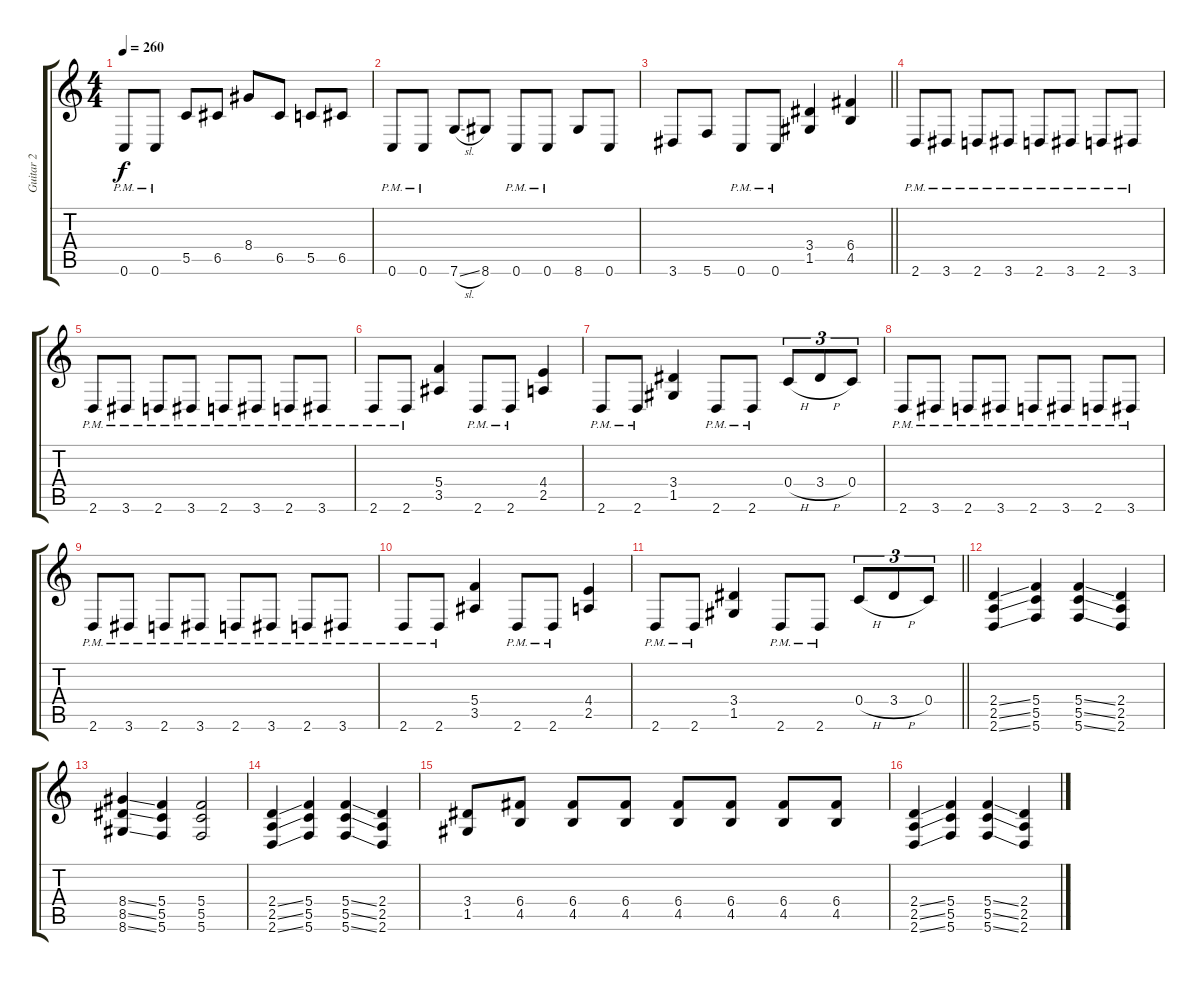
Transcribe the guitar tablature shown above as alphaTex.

\track ("Guitar 2" "Guitar 2") {instrument distortionguitar}
\staff {score tabs}
\tuning (D4 A3 F3 C3 G2 C2) {hide}
\ts (4 4)
\tempo 260
\clef g2
\ks c
0.6{pm}.8{dy f} 0.6{pm}.8 5.5.8 6.5.8 8.4.8 6.5.8 5.5.8 6.5.8 |
0.6{pm}.8 0.6{pm}.8 7.6{sl}.8 8.6.8 0.6{pm}.8 0.6{pm}.8 8.6.8 0.6.8 |
\barLineRight lightlight
3.6.8 5.6.8 0.6{pm}.8 0.6{pm}.8 (3.4 1.5).4 (6.4 4.5).4 |
2.6{pm}.8 3.6{pm}.8 2.6{pm}.8 3.6{pm}.8 2.6{pm}.8 3.6{pm}.8 2.6{pm}.8 3.6{pm}.8 |
2.6{pm}.8 3.6{pm}.8 2.6{pm}.8 3.6{pm}.8 2.6{pm}.8 3.6{pm}.8 2.6{pm}.8 3.6{pm}.8 |
2.6{pm}.8 2.6{pm}.8 (5.4 3.5).4 2.6{pm}.8 2.6{pm}.8 (4.4 2.5).4 |
2.6{pm}.8 2.6{pm}.8 (3.4 1.5).4 2.6{pm}.8 2.6{pm}.8 0.4{h}.8{tu (3 2)} 3.4{h}.8{tu (3 2)} 0.4.8{tu (3 2)} |
2.6{pm}.8 3.6{pm}.8 2.6{pm}.8 3.6{pm}.8 2.6{pm}.8 3.6{pm}.8 2.6{pm}.8 3.6{pm}.8 |
2.6{pm}.8 3.6{pm}.8 2.6{pm}.8 3.6{pm}.8 2.6{pm}.8 3.6{pm}.8 2.6{pm}.8 3.6{pm}.8 |
2.6{pm}.8 2.6{pm}.8 (5.4 3.5).4 2.6{pm}.8 2.6{pm}.8 (4.4 2.5).4 |
\barLineRight lightlight
2.6{pm}.8 2.6{pm}.8 (3.4 1.5).4 2.6{pm}.8 2.6{pm}.8 0.4{h}.8{tu (3 2)} 3.4{h}.8{tu (3 2)} 0.4.8{tu (3 2)} |
(2.4{ss} 2.5{ss} 2.6{ss}).4 (5.4 5.5 5.6).4 (5.4{ss} 5.5{ss} 5.6{ss}).4 (2.4 2.5 2.6).4 |
(8.4{ss} 8.5{ss} 8.6{ss}).4 (5.4 5.5 5.6).4 (5.4 5.5 5.6).2 |
(2.4{ss} 2.5{ss} 2.6{ss}).4 (5.4 5.5 5.6).4 (5.4{ss} 5.5{ss} 5.6{ss}).4 (2.4 2.5 2.6).4 |
(3.4 1.5).8 (6.4 4.5).8 (6.4 4.5).8 (6.4 4.5).8 (6.4 4.5).8 (6.4 4.5).8 (6.4 4.5).8 (6.4 4.5).8 |
(2.4{ss} 2.5{ss} 2.6{ss}).4 (5.4 5.5 5.6).4 (5.4{ss} 5.5{ss} 5.6{ss}).4 (2.4 2.5 2.6).4
